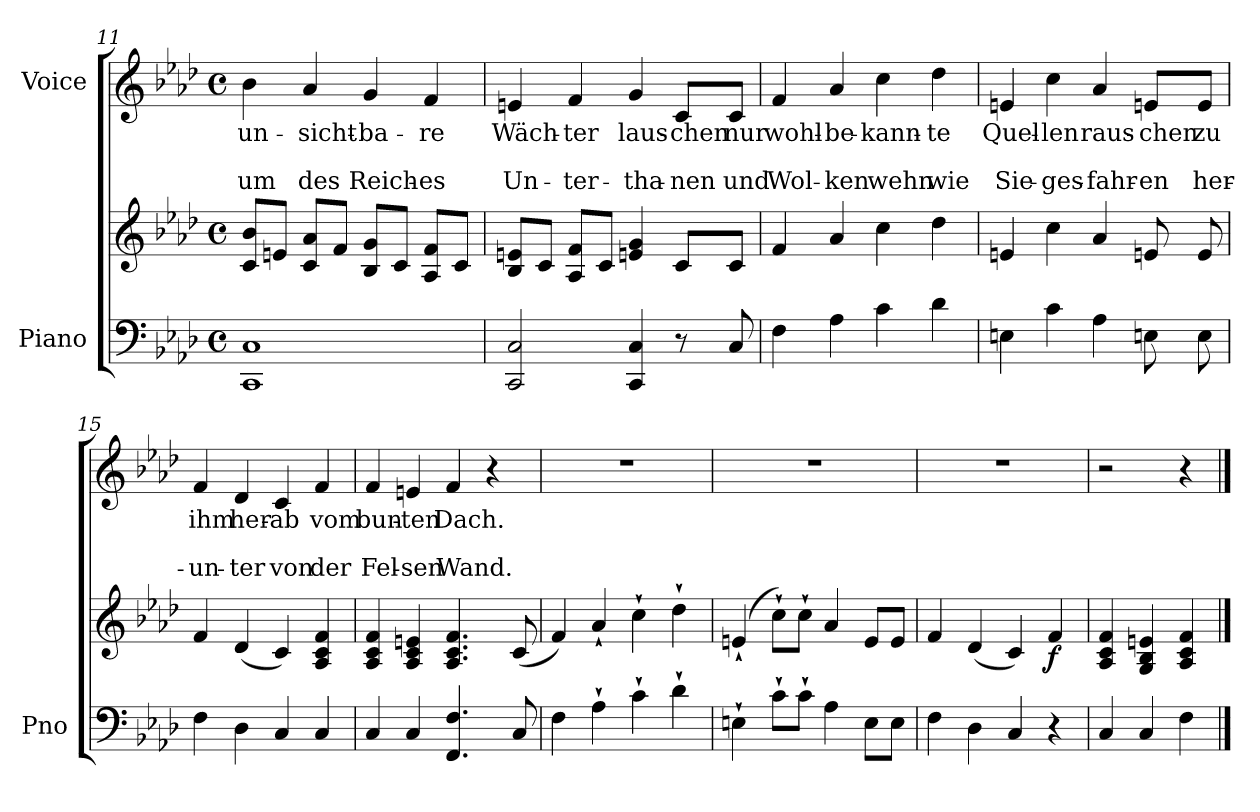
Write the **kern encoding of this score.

**kern	**kern	**dynam	**kern	**text	**text	**text
*part2	*part2	*part2	*part1	*part1	*part1	*part1
*staff3	*staff2	*staff2/3	*staff1	*staff1	*staff1	*staff1
*I"Piano	*	*	*I"Voice	*	*	*
*I'Pno	*	*	*	*	*	*
*clefF4	*clefG2	*	*clefG2	*	*	*
*k[b-e-a-d-]	*k[b-e-a-d-]	*	*k[b-e-a-d-]	*	*	*
*M4/4	*M4/4	*	*M4/4	*	*	*
*met(c)	*met(c)	*	*met(c)	*	*	*
=11	=11	=11	=11	=11	=11	=11
!	!	!	!	!LO:LY:b	!	!LO:LY:b
1CC 1C	8c/ 8b-/L	.	4b-\	un-	.	um
.	8en/J	.	.	.	.	.
!	!	!	!	!LO:LY:b	!	!LO:LY:b
.	8c/ 8a-/L	.	4a-/	-sicht-	.	des
.	8f/J	.	.	.	.	.
!	!	!	!	!LO:LY:b	!	!LO:LY:b
.	8B-/ 8g/L	.	4g/	-ba-	.	Reich-
.	8c/J	.	.	.	.	.
!	!	!	!	!LO:LY:b	!	!LO:LY:b
.	8A-/ 8f/L	.	4f/	-re	.	-es
.	8c/J	.	.	.	.	.
!!LO:LB:g=z
=12	=12	=12	=12	=12	=12	=12
!	!	!	!	!LO:LY:b	!	!LO:LY:b
2CC/ 2C/	8B-/ 8en/L	.	4en/	Wäch-	.	Un-
.	8c/J	.	.	.	.	.
!	!	!	!	!LO:LY:b	!	!LO:LY:b
.	8A-/ 8f/L	.	4f/	-ter	.	-ter-
.	8c/J	.	.	.	.	.
!	!	!	!	!LO:LY:b	!	!LO:LY:b
4CC/ 4C/	4en/ 4g/	.	4g/	laus-	.	-tha-
!	!	!	!	!LO:LY:b	!	!LO:LY:b
8r	8c/L	.	8c/L	-chen	.	-nen
!	!	!	!	!LO:LY:b	!	!LO:LY:b
8C/	8c/J	.	8c/J	nur	.	und
=13	=13	=13	=13	=13	=13	=13
!	!	!	!	!LO:LY:b	!	!LO:LY:b
4F\	4f/	.	4f/	wohl-	.	Wol-
!	!	!	!	!LO:LY:b	!	!LO:LY:b
4A-\	4a-/	.	4a-/	-be-	.	-ken
!	!	!	!	!LO:LY:b	!	!LO:LY:b
4c\	4cc\	.	4cc\	-kann-	.	wehn
!	!	!	!	!LO:LY:b	!	!LO:LY:b
4d-\	4dd-\	.	4dd-\	-te	.	wie
=14	=14	=14	=14	=14	=14	=14
!	!	!	!	!LO:LY:b	!	!LO:LY:b
4En\	4en/	.	4en/	Quel-	.	Sie-
!	!	!	!	!LO:LY:b	!	!LO:LY:b
4c\	4cc\	.	4cc\	-len	.	-ges-
!	!	!	!	!LO:LY:b	!	!LO:LY:b
4A-\	4a-/	.	4a-/	raus-	.	-fahr-
!	!	!	!	!LO:LY:b	!	!LO:LY:b
8En\	8en/	.	8en/L	-chen	.	-en
!	!	!	!	!LO:LY:b	!	!LO:LY:b
8E\	8e/	.	8e/J	zu	.	her-
=15	=15	=15	=15	=15	=15	=15
!	!	!	!	!LO:LY:b	!	!LO:LY:b
4F\	4f/	.	4f/	ihm	.	-un-
!	!	!	!	!LO:LY:b	!	!LO:LY:b
4D-\	(4d-/	.	4d-/	her-	.	-ter
!	!	!	!	!LO:LY:b	!	!LO:LY:b
4C/	4c/)	.	4c/	-ab	.	von
!	!	!	!	!LO:LY:b	!	!LO:LY:b
4C/	4A-/ 4c/ 4f/	.	4f/	vom	.	der
=16	=16	=16	=16	=16	=16	=16
!	!	!	!	!LO:LY:b	!	!LO:LY:b
4C/	4A-/ 4c/ 4f/	.	4f/	bun-	.	Fel-
!	!	!	!	!LO:LY:b	!	!LO:LY:b
4C/	4A-/ 4c/ 4en/	.	4en/	-ten	.	-sen
!	!	!	!	!LO:LY:b	!	!LO:LY:b
4.FF/ 4.F/	4.A-/ 4.c/ 4.f/	.	4f/	Dach.	.	Wand.
.	.	.	4r	.	.	.
8C/	(8c/	.	.	.	.	.
!!LO:PB:g=z
=17	=17	=17	=17	=17	=17	=17
4F\	4f/)	.	1r	.	.	.
4A-`\	4a-`/	.	.	.	.	.
4c`\	4cc`\	.	.	.	.	.
4d-`\	4dd-`\	.	.	.	.	.
=18	=18	=18	=18	=18	=18	=18
4En`\	(4en`/	.	1r	.	.	.
8c`\L	8cc`\L)	.	.	.	.	.
8c`\J	8cc`\J	.	.	.	.	.
4A-\	4a-/	.	.	.	.	.
8E\L	8e/L	.	.	.	.	.
8E\J	8e/J	.	.	.	.	.
=19	=19	=19	=19	=19	=19	=19
4F\	4f/	.	1r	.	.	.
4D-\	(4d-/	.	.	.	.	.
4C/	4c/)	.	.	.	.	.
!	!	!LO:DY:b	!	!	!	!
4r	4f/	f	.	.	.	.
=20	=20	=20	=20	=20	=20	=20
4C/	4A-/ 4c/ 4f/	.	2r	.	.	.
4C/	4G/ 4B-/ 4en/	.	.	.	.	.
4F\	4A-/ 4c/ 4f/	.	4r	.	.	.
==	==	==	==	==	==	==
*-	*-	*-	*-	*-	*-	*-
